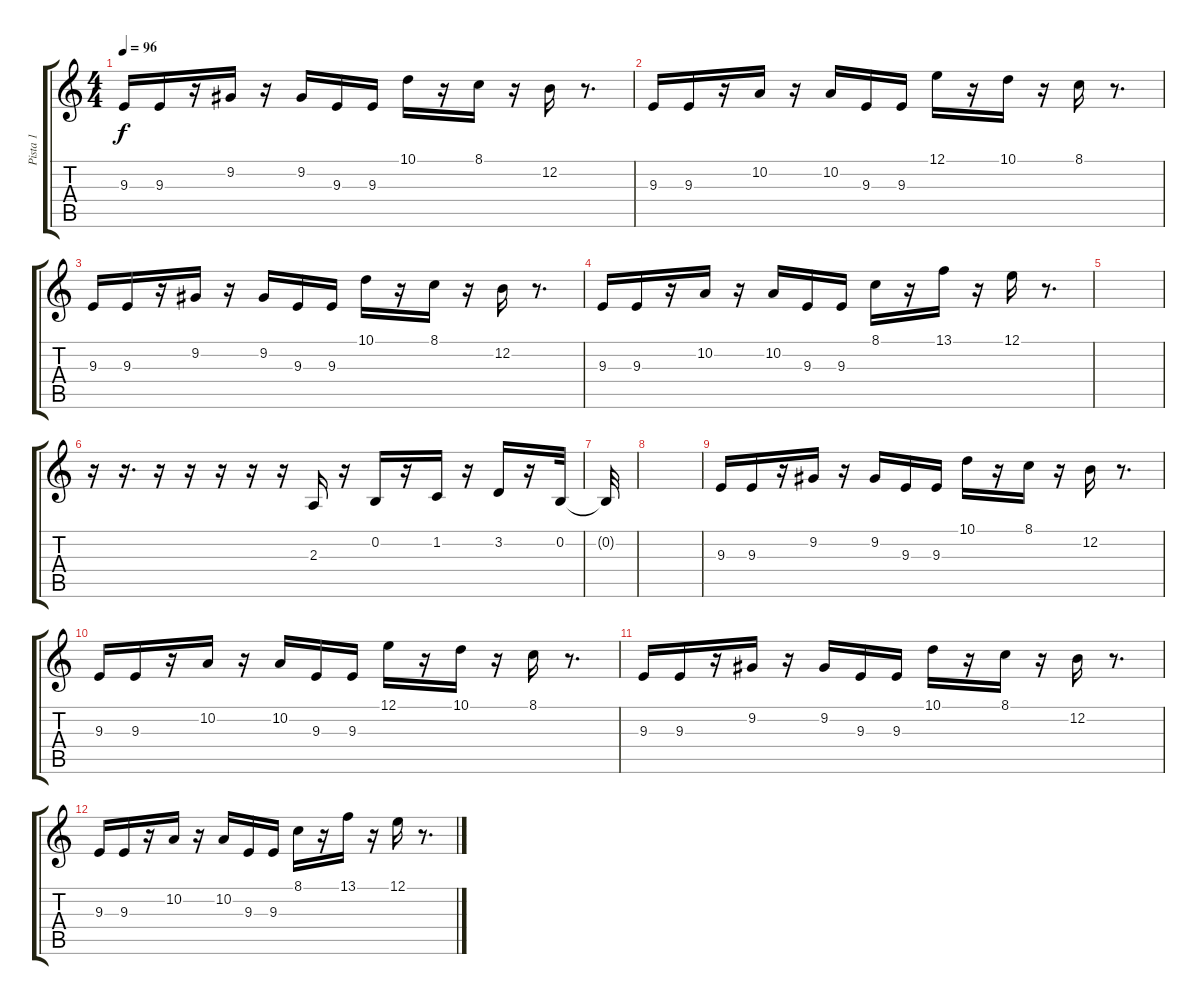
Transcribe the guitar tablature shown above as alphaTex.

\track ("Pista 1" "Pista 1") {instrument harpsichord}
\staff {score tabs}
\tuning (E4 B3 G3 D3 A2 E2) {hide}
\ts (4 4)
\tempo 96
\clef g2
\ks c
9.3.16{dy f} 9.3.16 r.16 9.2.16 r.16 9.2.16 9.3.16 9.3.16 10.1.16 r.16 8.1.16 r.16 12.2.16 r.8{d} |
9.3.16 9.3.16 r.16 10.2.16 r.16 10.2.16 9.3.16 9.3.16 12.1.16 r.16 10.1.16 r.16 8.1.16 r.8{d} |
9.3.16 9.3.16 r.16 9.2.16 r.16 9.2.16 9.3.16 9.3.16 10.1.16 r.16 8.1.16 r.16 12.2.16 r.8{d} |
9.3.16 9.3.16 r.16 10.2.16 r.16 10.2.16 9.3.16 9.3.16 8.1.16 r.16 13.1.16 r.16 12.1.16 r.8{d} |
|
r.16 r.16{d} r.16 r.16 r.16 r.16 r.16 2.3.16 r.16 0.2.16 r.16 1.2.16 r.16 3.2.16 r.16 0.2.32 |
0.2{t}.32 |
|
9.3.16 9.3.16 r.16 9.2.16 r.16 9.2.16 9.3.16 9.3.16 10.1.16 r.16 8.1.16 r.16 12.2.16 r.8{d} |
9.3.16 9.3.16 r.16 10.2.16 r.16 10.2.16 9.3.16 9.3.16 12.1.16 r.16 10.1.16 r.16 8.1.16 r.8{d} |
9.3.16 9.3.16 r.16 9.2.16 r.16 9.2.16 9.3.16 9.3.16 10.1.16 r.16 8.1.16 r.16 12.2.16 r.8{d} |
9.3.16 9.3.16 r.16 10.2.16 r.16 10.2.16 9.3.16 9.3.16 8.1.16 r.16 13.1.16 r.16 12.1.16 r.8{d}
